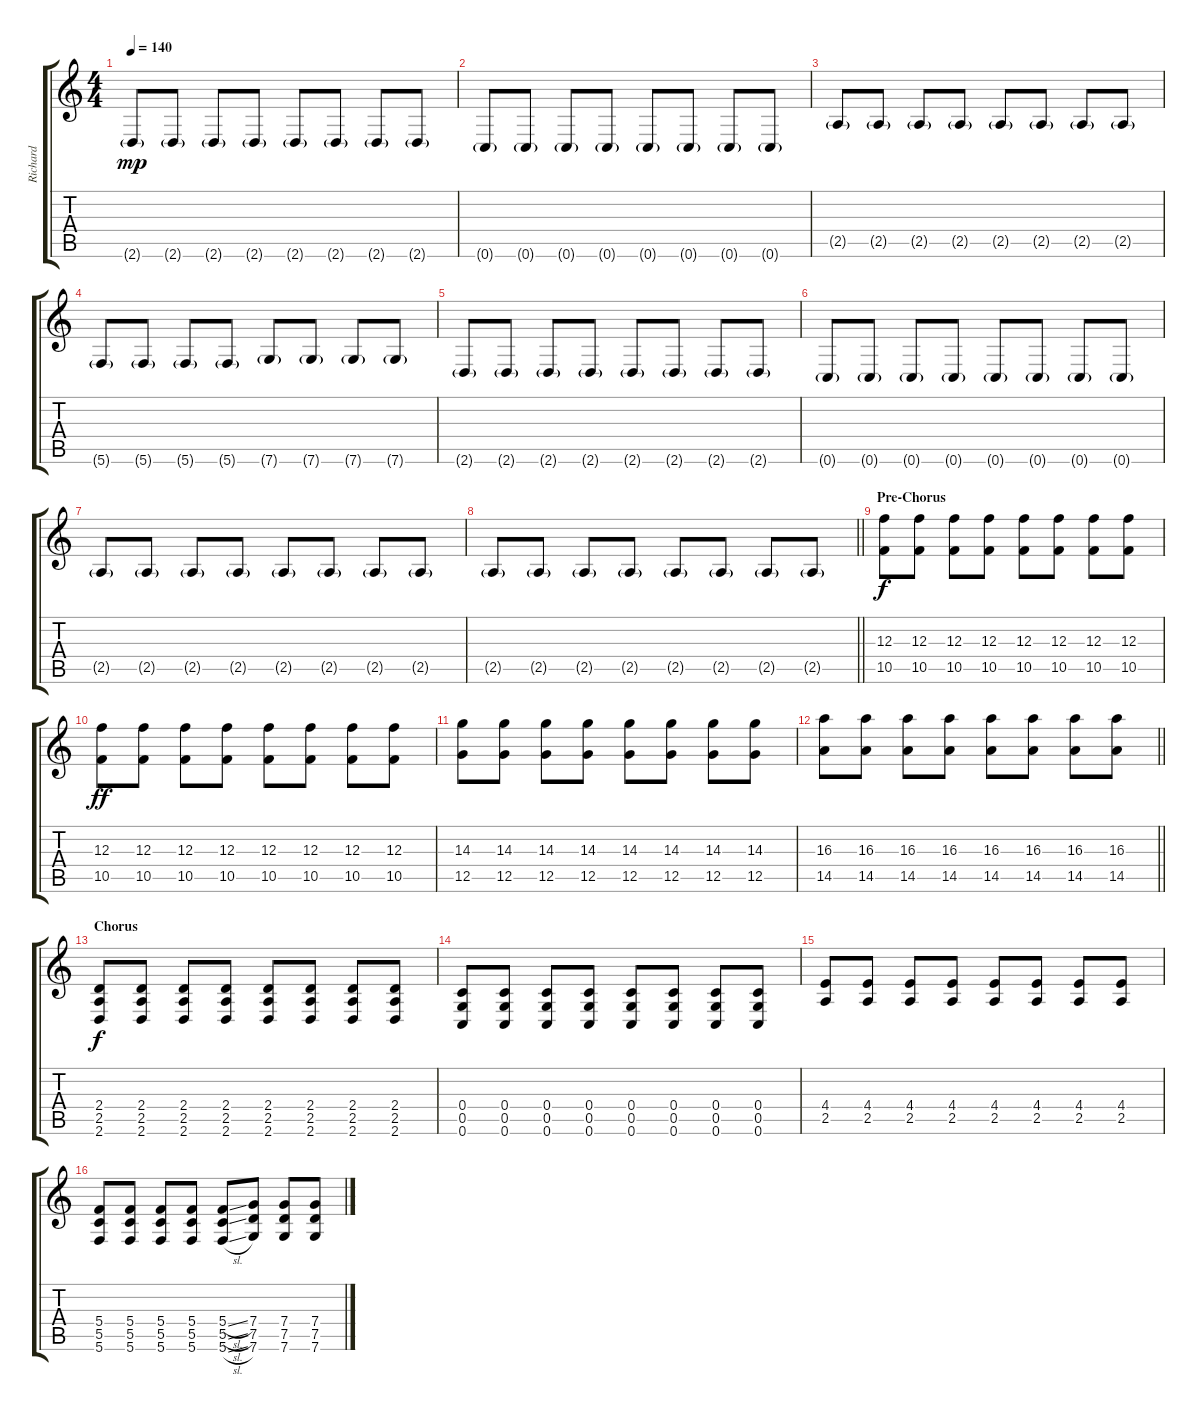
\track ("Richard" "Richard") {instrument distortionguitar}
\staff {score tabs}
\tuning (D4 A3 F3 C3 G2 C2) {hide}
\ts (4 4)
\tempo 140
\clef g2
\ks c
2.6{g}.8{dy mp} 2.6{g}.8 2.6{g}.8 2.6{g}.8 2.6{g}.8 2.6{g}.8 2.6{g}.8 2.6{g}.8 |
0.6{g}.8 0.6{g}.8 0.6{g}.8 0.6{g}.8 0.6{g}.8 0.6{g}.8 0.6{g}.8 0.6{g}.8 |
2.5{g}.8 2.5{g}.8 2.5{g}.8 2.5{g}.8 2.5{g}.8 2.5{g}.8 2.5{g}.8 2.5{g}.8 |
5.6{g}.8 5.6{g}.8 5.6{g}.8 5.6{g}.8 7.6{g}.8 7.6{g}.8 7.6{g}.8 7.6{g}.8 |
2.6{g}.8 2.6{g}.8 2.6{g}.8 2.6{g}.8 2.6{g}.8 2.6{g}.8 2.6{g}.8 2.6{g}.8 |
0.6{g}.8 0.6{g}.8 0.6{g}.8 0.6{g}.8 0.6{g}.8 0.6{g}.8 0.6{g}.8 0.6{g}.8 |
2.5{g}.8 2.5{g}.8 2.5{g}.8 2.5{g}.8 2.5{g}.8 2.5{g}.8 2.5{g}.8 2.5{g}.8 |
\barLineRight lightlight
2.5{g}.8 2.5{g}.8 2.5{g}.8 2.5{g}.8 2.5{g}.8 2.5{g}.8 2.5{g}.8 2.5{g}.8 |
\section ("" "Pre-Chorus")
(12.3 10.5).8{dy f volume 16} (12.3 10.5).8 (12.3 10.5).8 (12.3 10.5).8 (12.3 10.5).8 (12.3 10.5).8 (12.3 10.5).8 (12.3 10.5).8 |
(12.3 10.5).8{dy ff} (12.3 10.5).8 (12.3 10.5).8 (12.3 10.5).8 (12.3 10.5).8 (12.3 10.5).8 (12.3 10.5).8 (12.3 10.5).8 |
(14.3 12.5).8 (14.3 12.5).8 (14.3 12.5).8 (14.3 12.5).8 (14.3 12.5).8 (14.3 12.5).8 (14.3 12.5).8 (14.3 12.5).8 |
\barLineRight lightlight
(16.3 14.5).8 (16.3 14.5).8 (16.3 14.5).8 (16.3 14.5).8 (16.3 14.5).8 (16.3 14.5).8 (16.3 14.5).8 (16.3 14.5).8 |
\section ("" "Chorus")
(2.4 2.5 2.6).8{dy f} (2.4 2.5 2.6).8 (2.4 2.5 2.6).8 (2.4 2.5 2.6).8 (2.4 2.5 2.6).8 (2.4 2.5 2.6).8 (2.4 2.5 2.6).8 (2.4 2.5 2.6).8 |
(0.4 0.5 0.6).8 (0.4 0.5 0.6).8 (0.4 0.5 0.6).8 (0.4 0.5 0.6).8 (0.4 0.5 0.6).8 (0.4 0.5 0.6).8 (0.4 0.5 0.6).8 (0.4 0.5 0.6).8 |
(4.4 2.5).8 (4.4 2.5).8 (4.4 2.5).8 (4.4 2.5).8 (4.4 2.5).8 (4.4 2.5).8 (4.4 2.5).8 (4.4 2.5).8 |
(5.4 5.5 5.6).8 (5.4 5.5 5.6).8 (5.4 5.5 5.6).8 (5.4 5.5 5.6).8 (5.4{sl} 5.5{sl} 5.6{sl}).8 (7.4 7.5 7.6).8 (7.4 7.5 7.6).8 (7.4 7.5 7.6).8
